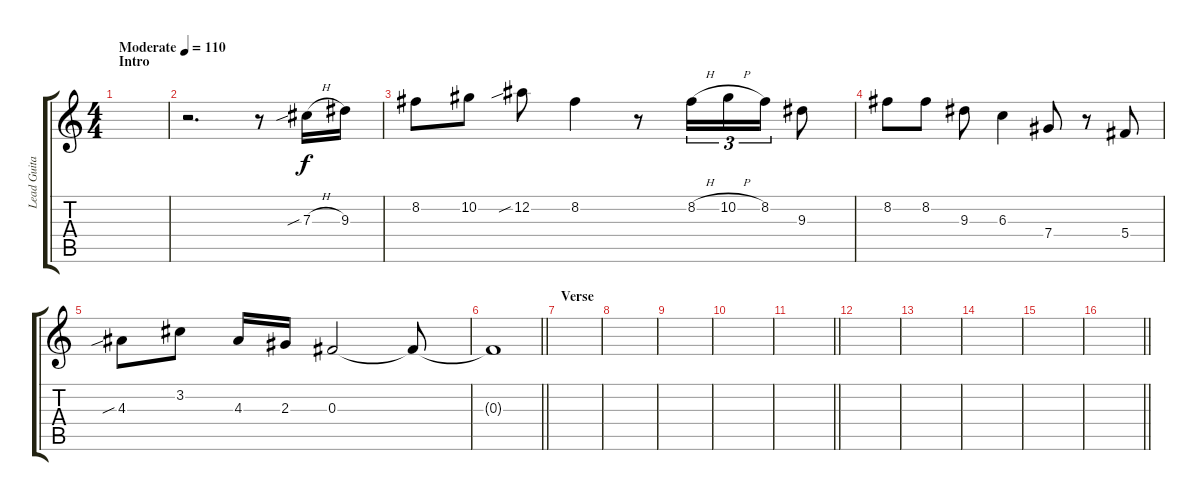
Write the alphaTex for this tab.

\track ("Lead Guitar" "Lead Guita") {instrument acousticguitarsteel}
\staff {score tabs}
\tuning (Eb4 Bb3 Gb3 Db3 Ab2 Eb2) {hide}
\ts (4 4)
\section ("" "Intro")
\tempo (110 "Moderate")
\clef g2
\ks c
|
r.2{d} r.8 7.3{sib h}.16 9.3.16 |
8.2.8 10.2.8 12.2{sib}.8 8.2.4 r.8 8.2{h}.16{tu (3 2)} 10.2{h}.16{tu (3 2)} 8.2.16{tu (3 2)} 9.3.8 |
8.2.8 8.2.8 9.3.8 6.3.4 7.4.8 r.8 5.4.8 |
4.3{sib}.8 3.2.8 4.3.16 2.3.16 0.3.2 0.3{t}.8 |
\barLineRight lightlight
0.3{t}.1 |
\section ("" "Verse")
|
|
|
|
\barLineRight lightlight
|
|
|
|
|
\barLineRight lightlight
